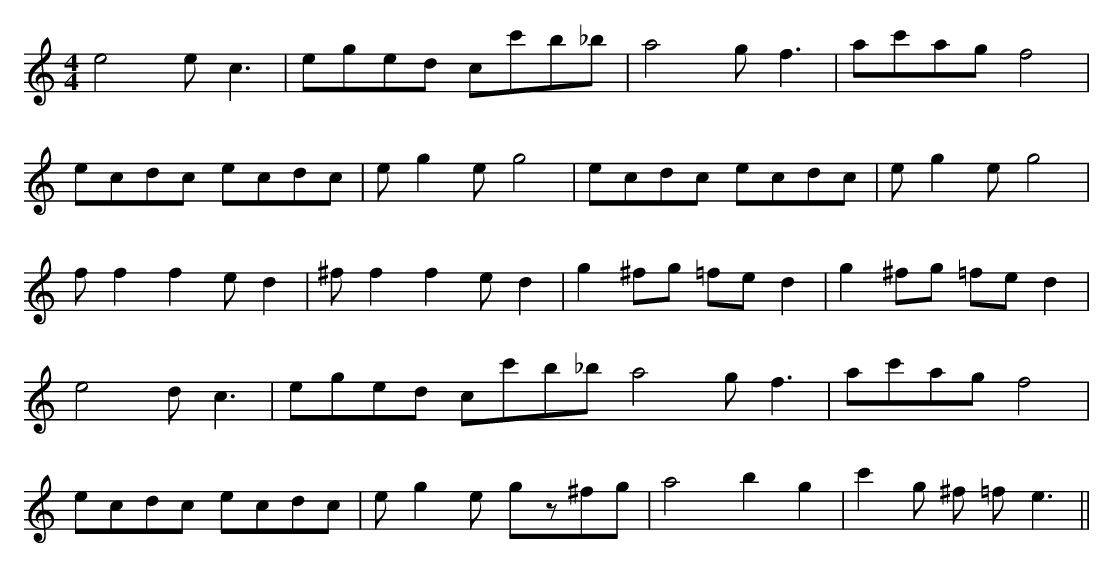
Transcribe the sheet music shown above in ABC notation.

X:1
M:4/4
K:C
e4e c3|eged cc'b_b|a4 g f3|ac'ag f4|
ecdc ecdc|e g2 e g4|ecdc ecdc|e g2 e g4|
f f2 f2 e d2|^f f2 f2 e d2|g2 ^fg =fe d2|g2 ^fg =fe d2|
e4 d c3|eged cc'b_b a4g f3|ac'ag f4|
ecdc ecdc|e g2 e gz^fg|a4 b2g2|c'2 g ^f =f e3||
